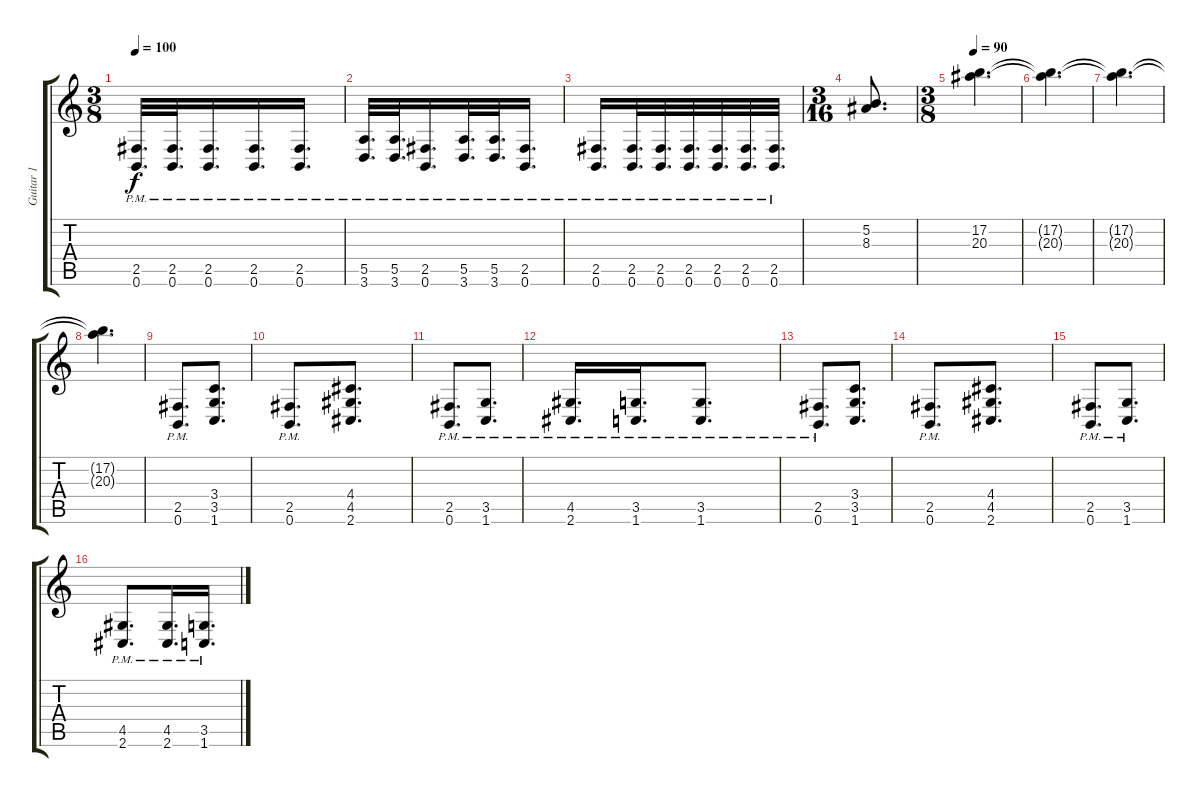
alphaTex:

\track ("Guitar 1" "Guitar 1") {instrument distortionguitar}
\staff {score tabs}
\tuning (B3 Gb3 D3 A2 E2 B1) {hide}
\ts (3 8)
\tempo 100
\clef g2
\ks c
(2.5{pm} 0.6{pm}).32{d dy f} (2.5{pm} 0.6{pm}).32{d} (2.5{pm} 0.6{pm}).16{d} (2.5{pm} 0.6{pm}).16{d} (2.5{pm} 0.6{pm}).16{d} |
(5.5 3.6{pm}).32{d} (5.5{pm} 3.6{pm}).32{d} (2.5{pm} 0.6{pm}).16{d} (5.5{pm} 3.6{pm}).32{d} (5.5{pm} 3.6{pm}).32{d} (2.5{pm} 0.6{pm}).16{d} |
(2.5{pm} 0.6{pm}).16{d} (2.5{pm} 0.6{pm}).32{d} (2.5{pm} 0.6{pm}).32{d} (2.5{pm} 0.6{pm}).32{d} (2.5{pm} 0.6{pm}).32{d} (2.5{pm} 0.6{pm}).32{d} (2.5{pm} 0.6{pm}).32{d} |
\ts (3 16)
(5.2 8.3).8{d} |
\ts (3 8)
\tempo 90
(17.2 20.3).4{d} |
(17.2{t} 20.3{t}).4{d} |
(17.2{t} 20.3{t}).4{d} |
(17.2{t} 20.3{t}).4{d} |
(2.5{pm} 0.6{pm}).8{d} (3.4 3.5 1.6).8{d} |
(2.5{pm} 0.6{pm}).8{d} (4.4 4.5 2.6).8{d} |
(2.5{pm} 0.6{pm}).8{d} (3.5{pm} 1.6{pm}).8{d} |
(4.5{pm} 2.6{pm}).16{d} (3.5{pm} 1.6{pm}).16{d} (3.5{pm} 1.6{pm}).8{d} |
(2.5{pm} 0.6{pm}).8{d} (3.4 3.5 1.6).8{d} |
(2.5{pm} 0.6{pm}).8{d} (4.4 4.5 2.6).8{d} |
(2.5{pm} 0.6{pm}).8{d} (3.5{pm} 1.6{pm}).8{d} |
(4.5{pm} 2.6{pm}).8{d} (4.5{pm} 2.6{pm}).16{d} (3.5{pm} 1.6{pm}).16{d}
